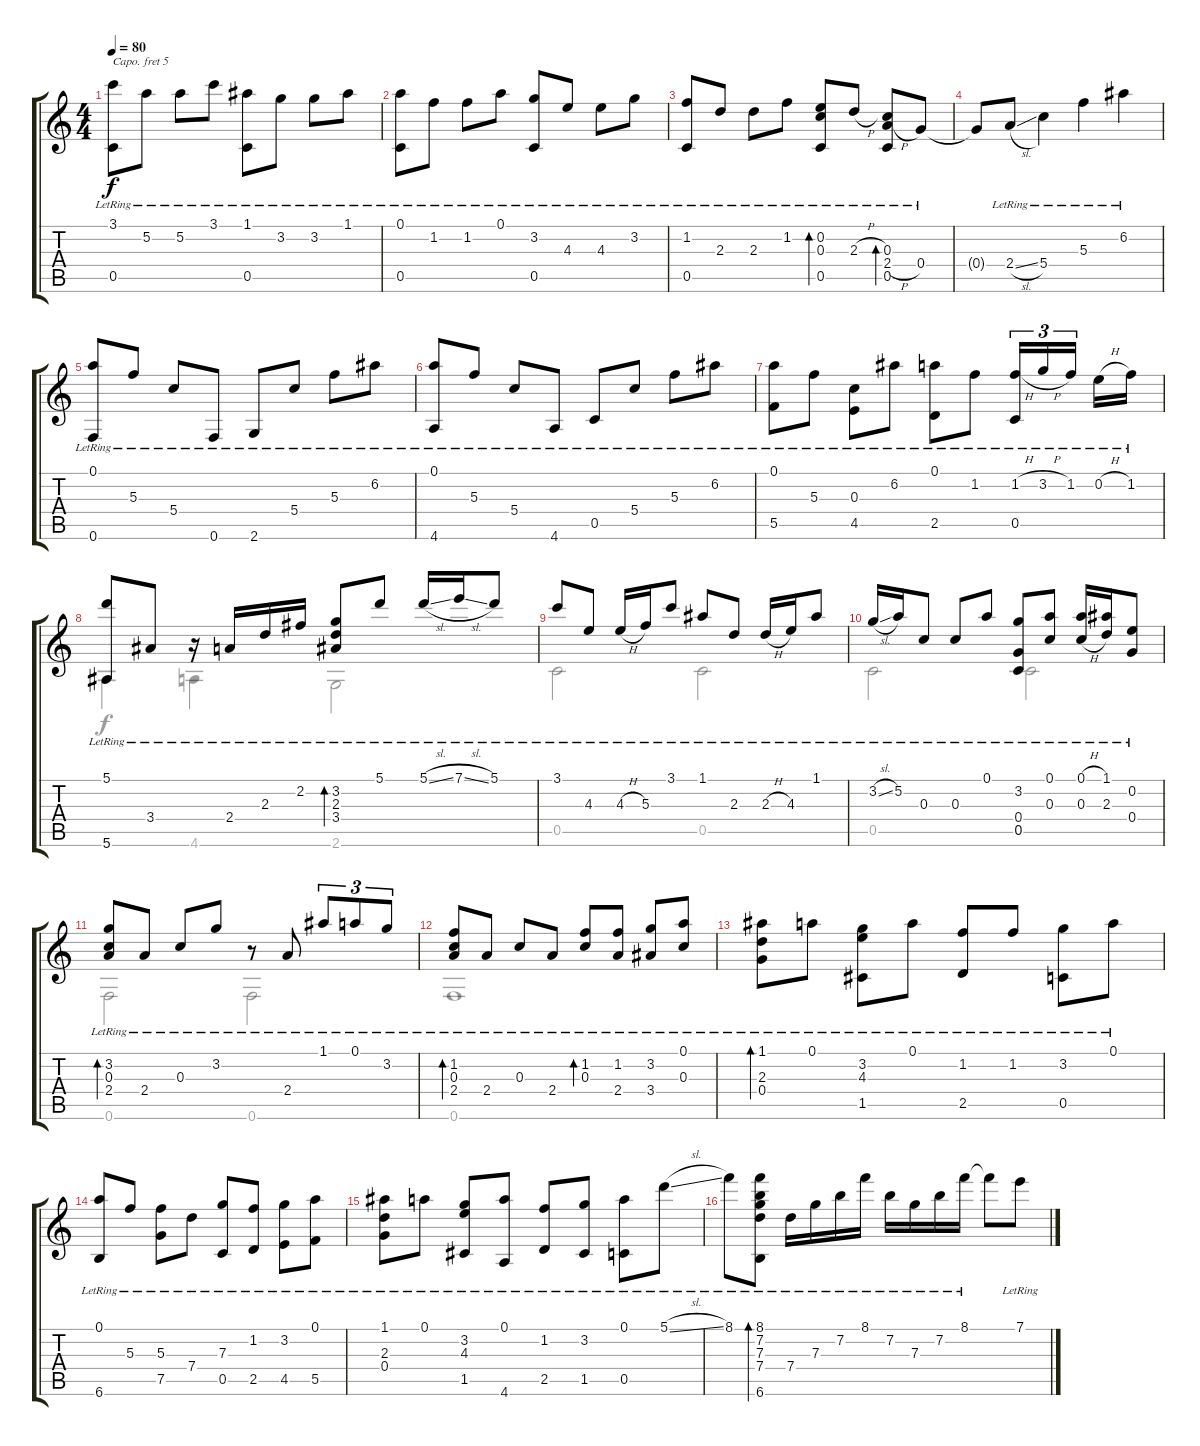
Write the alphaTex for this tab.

\track "" {instrument acousticguitarnylon}
\staff {score tabs}
\capo 5
\tuning (E4 B3 G3 D3 G2 C2) {hide}
\voice
\ts (4 4)
\tempo 80
\clef g2
\ks c
(3.1{lr} 0.5{lr}).8{dy f} 5.2{lr}.8 5.2{lr}.8 3.1{lr}.8 (1.1{lr} 0.5{lr}).8 3.2{lr}.8 3.2{lr}.8 1.1{lr}.8 |
(0.1{lr} 0.5{lr}).8 1.2{lr}.8 1.2{lr}.8 0.1{lr}.8 (3.2{lr} 0.5{lr}).8 4.3{lr}.8 4.3{lr}.8 3.2{lr}.8 |
(1.2{lr} 0.5{lr}).8 2.3{lr}.8 2.3{lr}.8 1.2{lr}.8 (0.2{lr} 0.3{lr} 0.5{lr}).8{bd 240} 2.3{h lr}.8 (0.3{lr} 2.4{h lr} 0.5{lr}).8{bd 240} 0.4{lr}.8 |
0.4{t}.8 2.4{sl lr}.8 5.4{lr}.4 5.3{lr}.4 6.2{lr}.4 |
(0.1{lr} 0.6{lr}).8 5.3{lr}.8 5.4{lr}.8 0.6{lr}.8 2.6{lr}.8 5.4{lr}.8 5.3{lr}.8 6.2{lr}.8 |
(0.1{lr} 4.6{lr}).8 5.3{lr}.8 5.4{lr}.8 4.6{lr}.8 0.5{lr}.8 5.4{lr}.8 5.3{lr}.8 6.2{lr}.8 |
(0.1 5.5{lr}).8 5.3{lr}.8 (0.3 4.5{lr}).8 6.2{lr}.8 (0.1 2.5{lr}).8 1.2{lr}.8 (1.2{h lr} 0.5{lr}).16{tu (3 2)} 3.2{h lr}.16{tu (3 2)} 1.2{lr}.16{tu (3 2) beam splitsecondary} 0.2{h lr}.16 1.2{lr}.16 |
(5.1{lr} 5.6{lr}).8 3.4{lr}.8 r.16 2.4{lr}.16 2.3{lr}.16 2.2{lr}.16 (3.2{lr} 2.3 3.4{lr}).8{bd 120} 5.1{lr}.8 5.1{sl lr}.16 7.1{sl lr}.16 5.1{lr}.8 |
3.1{lr}.8 4.3{lr}.8 4.3{h lr}.16 5.3{lr}.16 3.1{lr}.8 1.1{lr}.8 2.3{lr}.8 2.3{h lr}.16 4.3{lr}.16 1.1{lr}.8 |
3.2{sl lr}.16 5.2{lr}.16 0.3{lr}.8 0.3{lr}.8 0.1{lr}.8 (3.2{lr} 0.4{lr} 0.5{lr}).8 (0.1{lr} 0.3{lr}).8 (0.1{h lr} 0.3{h lr}).16 (1.1{lr} 2.3{lr}).16 (0.2{lr} 0.4{lr}).8 |
(3.2{lr} 0.3{lr} 2.4{lr}).8{bd 240} 2.4{lr}.8 0.3{lr}.8 3.2{lr}.8 r.8 2.4{lr}.8 1.1{lr}.8{tu (3 2)} 0.1{lr}.8{tu (3 2)} 3.2{lr}.8{tu (3 2)} |
(1.2{lr} 0.3{lr} 2.4{lr}).8{bd 240} 2.4{lr}.8 0.3{lr}.8 2.4{lr}.8 (1.2{lr} 0.3{lr}).8{bd 240} (1.2{lr} 2.4{lr}).8 (3.2{lr} 3.4{lr}).8 (0.1{lr} 0.3{lr}).8 |
(1.1{lr} 2.3{lr} 0.4{lr}).8{bd 120} 0.1{lr}.8 (3.2{lr} 4.3{lr} 1.5{lr}).8 0.1{lr}.8 (1.2{lr} 2.5{lr}).8 1.2{lr}.8 (3.2{lr} 0.5{lr}).8 0.1{lr}.8 |
(0.1{lr} 6.6{lr}).8 5.3{lr}.8 (5.3{lr} 7.5{lr}).8 7.4{lr}.8 (7.3{lr} 0.5{lr}).8 (1.2{lr} 2.5{lr}).8 (3.2{lr} 4.5{lr}).8 (0.1{lr} 5.5{lr}).8 |
(1.1{lr} 2.3{lr} 0.4{lr}).8 0.1{lr}.8 (3.2{lr} 4.3{lr} 1.5{lr}).8 (0.1{lr} 4.6{lr}).8 (1.2{lr} 2.5{lr}).8 (3.2{lr} 1.5{lr}).8 (0.1{lr} 0.5{lr}).8 5.1{sl lr}.8 |
8.1{lr}.8 (8.1{lr} 7.2{lr} 7.3{lr} 7.4{lr} 6.6{lr}).8{bd 240} 7.4{lr}.16 7.3{lr}.16 7.2{lr}.16 8.1{lr}.16 7.2{lr}.16 7.3{lr}.16 7.2{lr}.16 8.1{lr}.16 8.1{t}.8 7.1{lr}.8
\voice
\clef g2
\ottava regular
\simile none
\ks c
|
|
|
|
|
|
|
5.6.4 4.6.4 2.6.2 |
0.5.2 0.5.2 |
0.5.2 0.5.2 |
0.6.2 0.6.2 |
0.6.1 |
|
|
|
